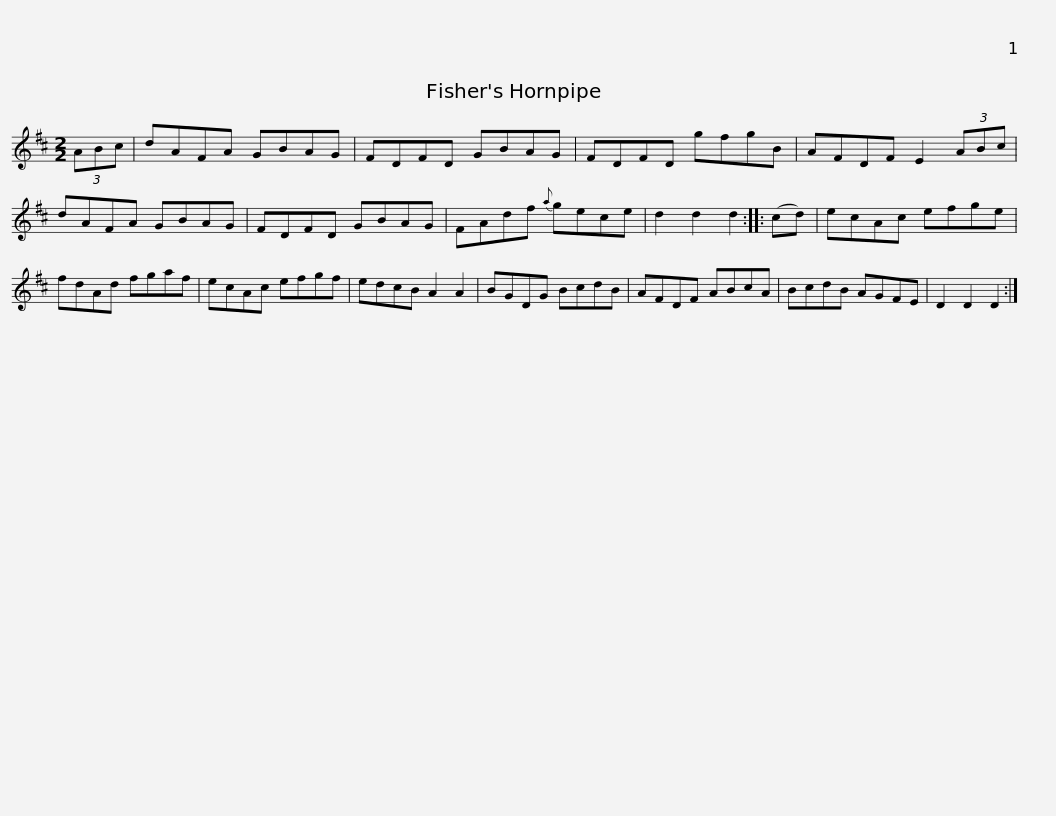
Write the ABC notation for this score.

X:1
L:1/8
M:2/2
I:linebreak $
K:D
V:1 treble
V:1
 (3ABc | dAFA GBAG | FDFD GBAG | FDFD gfgB | AFDF E2 (3ABc | %5
 dAFA GBAG |$ FDFD GBAG | FAdf{a} gece | d2 d2 d2 :: (cd) | %10
 ecAc efge | fdAd fgaf |$ ecAc efgf | edcB A2 A2 | BGDG BcdB | %15
 AFDF ABcA | BcdB AGFE | D2 D2 D2 :| %18
